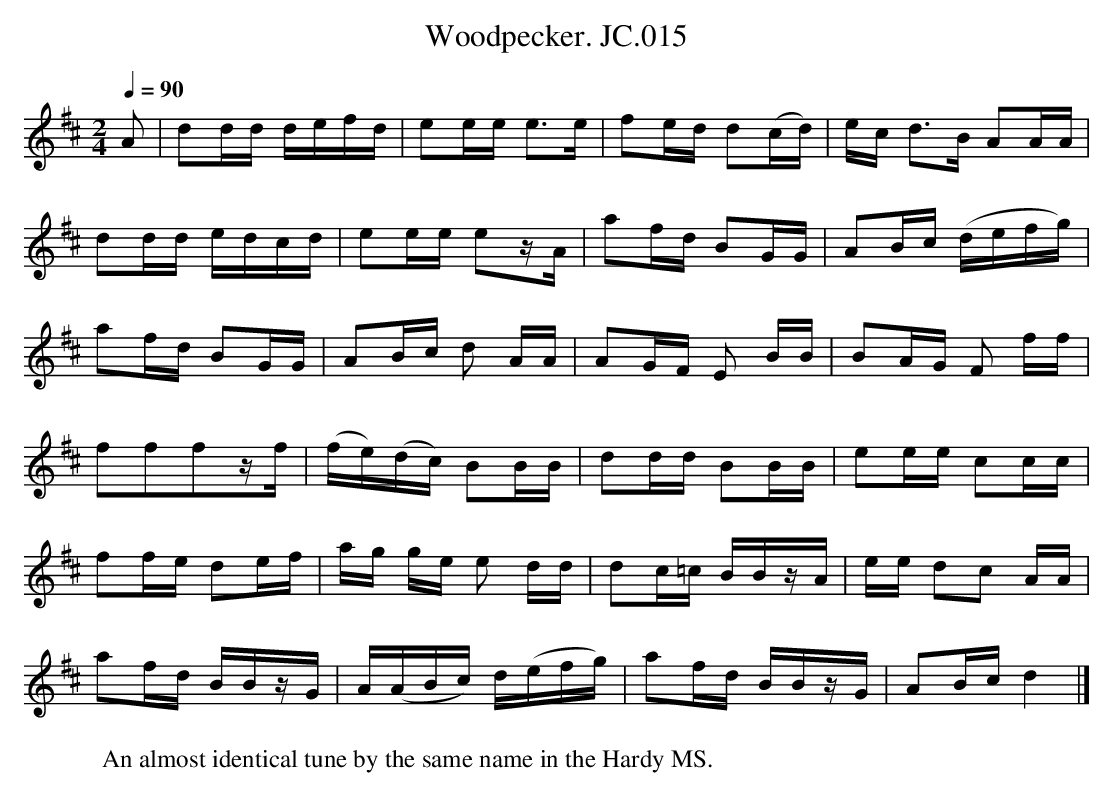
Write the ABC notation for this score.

X:1
T:Woodpecker. JC.015
M:2/4
L:1/16
Q:1/4=90
K:D
A2|\\
d2dd defd|e2ee e3e|f2ed d2(cd)|ec d3B A2AA|
d2dd edcd|e2ee e2zA|a2fd B2GG|A2Bc (defg)|
a2fd B2GG|A2Bc d2 AA|A2GF E2 BB|B2AG F2 ff|
f2f2f2zf|(fe)(dc) B2BB|d2dd B2BB|e2ee c2cc|
f2fe d2ef|ag ge e2 dd|d2c=c BBzA|ee d2c2 AA|
a2fd BBzG|A(ABc) d(efg)|a2fd BBzG|A2Bc d4|]
W:An almost identical tune by the same name in the Hardy MS.
